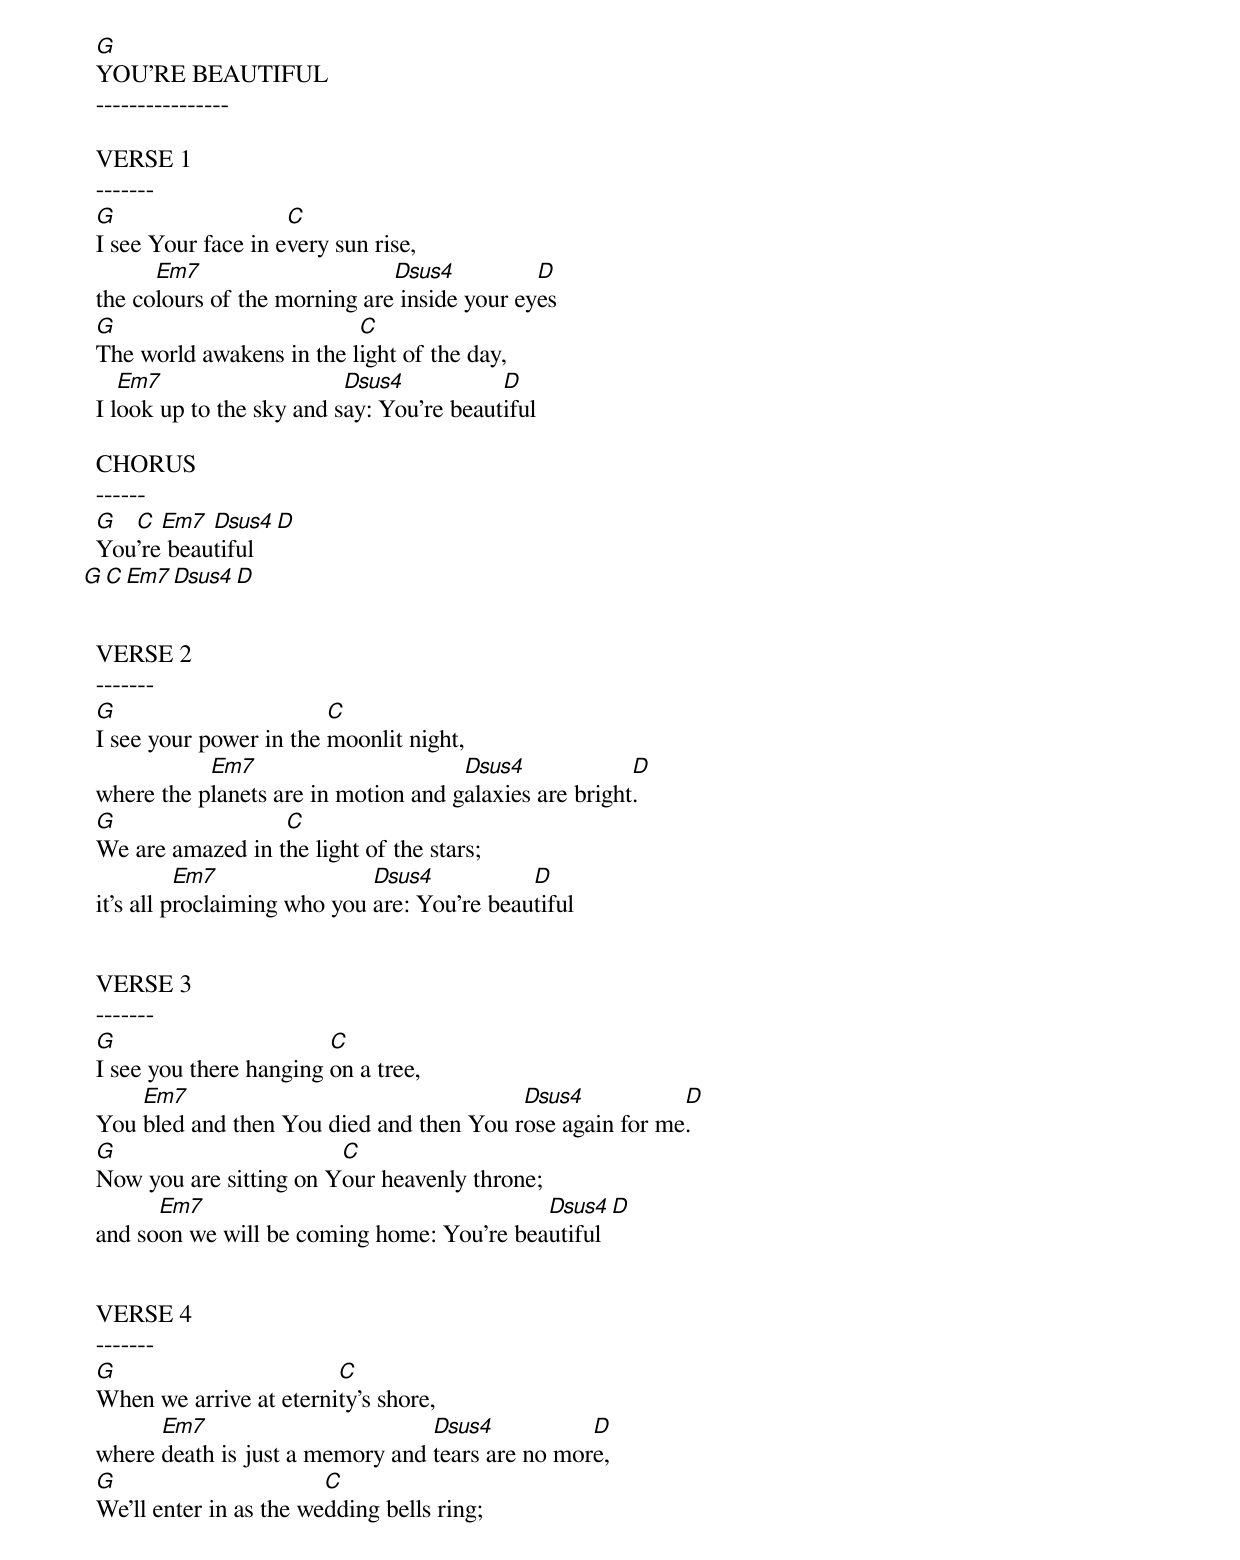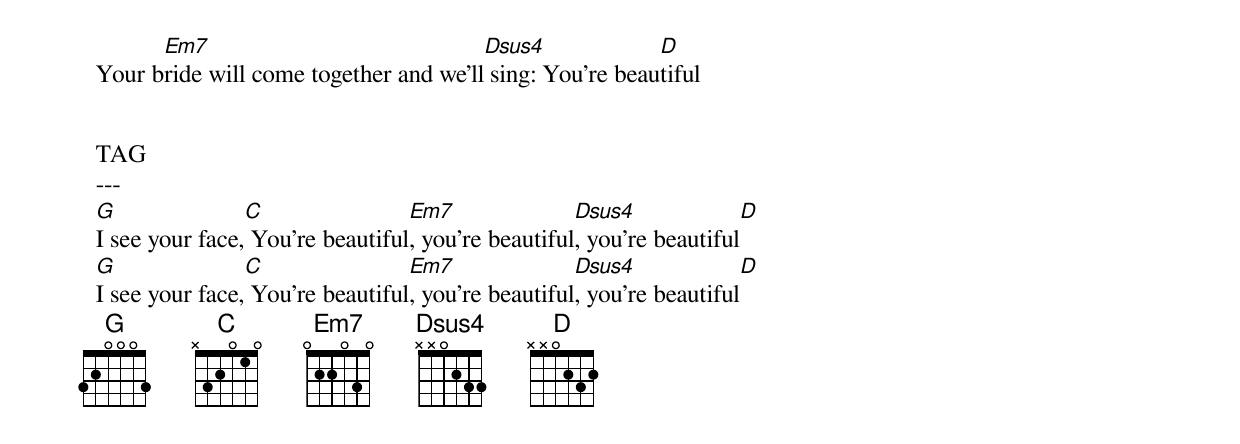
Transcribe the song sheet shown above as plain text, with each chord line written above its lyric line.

  G
  YOU'RE BEAUTIFUL
  ----------------

  VERSE 1
  -------
  G                   C
  I see Your face in every sun rise,
        Em7                     Dsus4          D
  the colours of the morning are inside your eyes
  G                         C
  The world awakens in the light of the day,
     Em7                    Dsus4           D
  I look up to the sky and say: You're beautiful

  CHORUS
  ------
  G  C  Em7  Dsus4  D
  You're beautiful
  G  C  Em7  Dsus4  D


  VERSE 2
  -------
  G                       C
  I see your power in the moonlit night,
             Em7                       Dsus4             D
  where the planets are in motion and galaxies are bright.
  G                 C
  We are amazed in the light of the stars;
            Em7                Dsus4           D
  it's all proclaiming who you are: You're beautiful


  VERSE 3
  -------
  G                       C
  I see you there hanging on a tree,
      Em7                                  Dsus4           D
  You bled and then You died and then You rose again for me.
  G                       C
  Now you are sitting on Your heavenly throne;
        Em7                                  Dsus4           D
  and soon we will be coming home: You're beautiful


  VERSE 4
  -------
  G                       C
  When we arrive at eternity's shore,
        Em7                        Dsus4           D
  where death is just a memory and tears are no more,
  G                       C
  We'll enter in as the wedding bells ring;
        Em7                              Dsus4             D
  Your bride will come together and we'll sing: You're beautiful


  TAG
  ---
  G               C                Em7               Dsus4             D
  I see your face, You're beautiful, you're beautiful, you're beautiful
  G               C                Em7               Dsus4             D
  I see your face, You're beautiful, you're beautiful, you're beautiful
